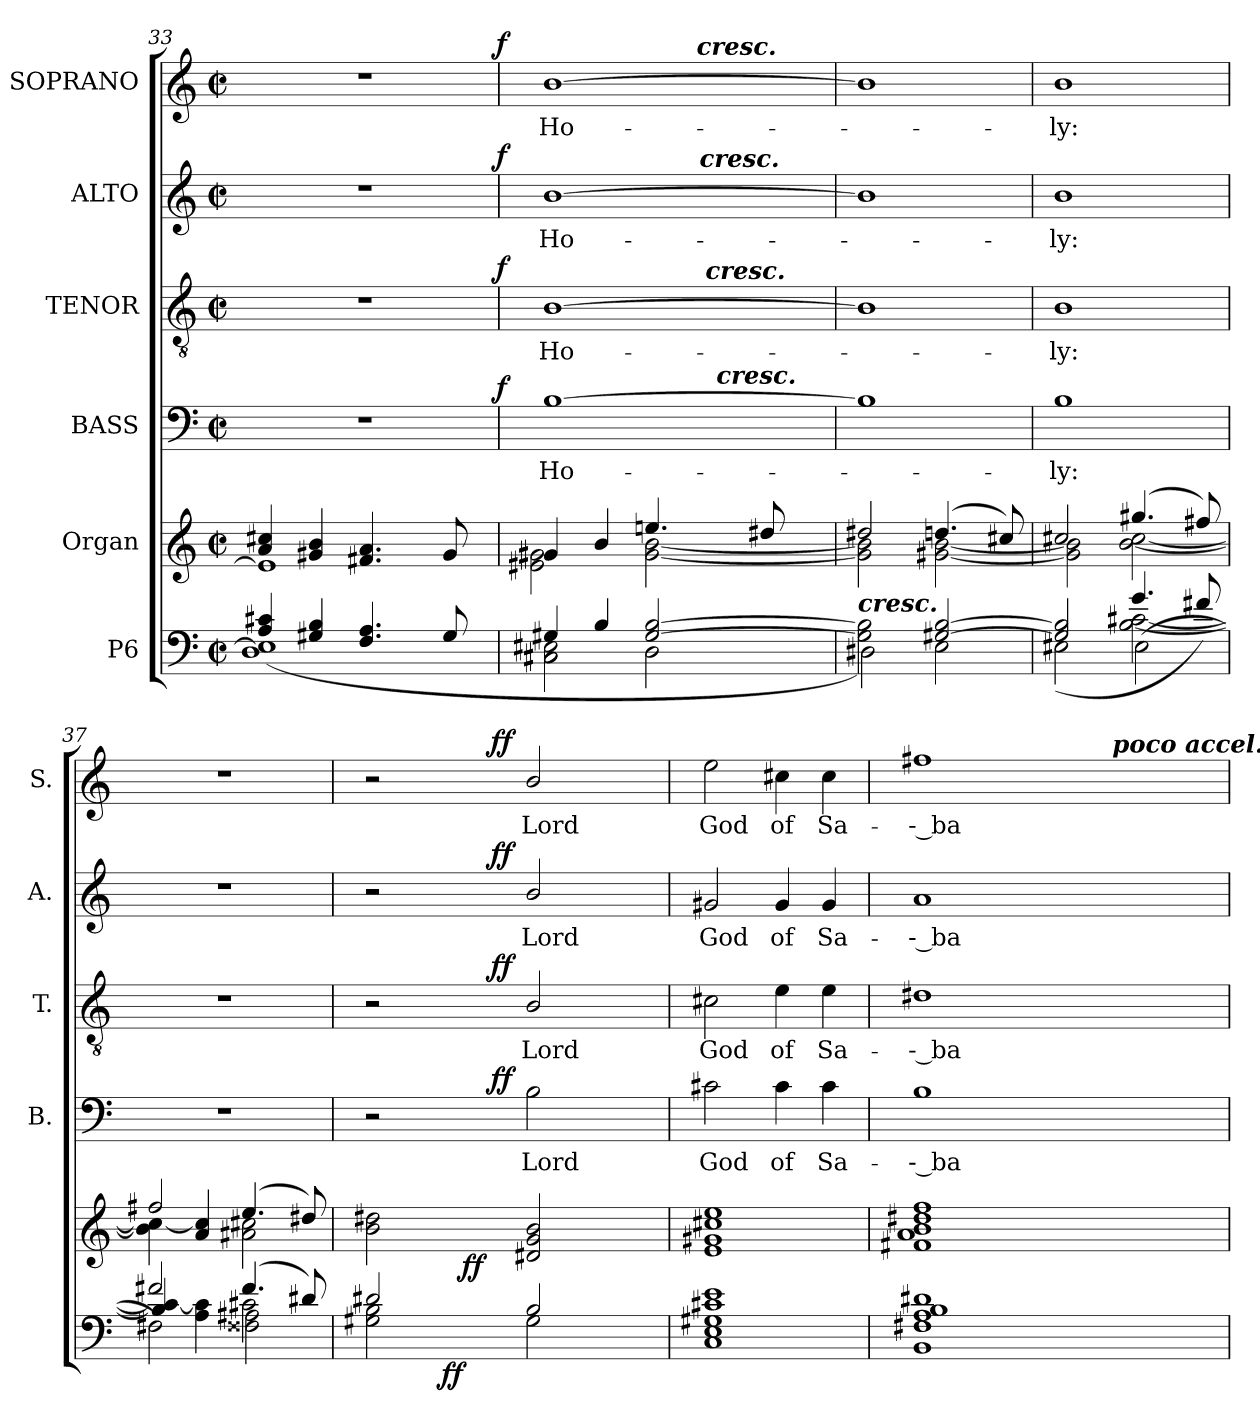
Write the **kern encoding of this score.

**kern	**dynam	**kern	**dynam	**kern	**text	**dynam	**kern	**text	**dynam	**kern	**text	**dynam	**kern	**text	**dynam
*part6	*part6	*part5	*part5	*part4	*part4	*part4	*part3	*part3	*part3	*part2	*part2	*part2	*part1	*part1	*part1
*staff6	*staff6	*staff5	*staff5	*staff4	*staff4	*staff4	*staff3	*staff3	*staff3	*staff2	*staff2	*staff2	*staff1	*staff1	*staff1
*I"P6	*	*I"Organ	*	*I"BASS	*	*	*I"TENOR	*	*	*I"ALTO	*	*	*I"SOPRANO	*	*
*	*	*	*	*I'B.	*	*	*I'T.	*	*	*I'A.	*	*	*I'S.	*	*
*clefF4	*	*clefG2	*	*clefF4	*	*	*clefGv2	*	*	*clefG2	*	*	*clefG2	*	*
*	*	*	*	*	*	*	*ITrd7c12	*	*	*	*	*	*	*	*
*k[]	*	*k[]	*	*k[]	*	*	*k[]	*	*	*k[]	*	*	*k[]	*	*
*C:	*	*C:	*	*C:	*	*	*C:	*	*	*C:	*	*	*C:	*	*
*M2/2	*	*M2/2	*	*M2/2	*	*	*M2/2	*	*	*M2/2	*	*	*M2/2	*	*
*met(c|)	*	*met(c|)	*	*met(c|)	*	*	*met(c|)	*	*	*met(c|)	*	*	*met(c|)	*	*
=33	=33	=33	=33	=33	=33	=33	=33	=33	=33	=33	=33	=33	=33	=33	=33
*^	*	*^	*	*^	*	*	*^	*	*	*^	*	*	*^	*	*
4Ai/ 4c#Xi	(1Di 1Ei]	.	4ai/ 4cc#Xi	1ei]	.	1r	2ryy	.	.	1r	2ryy	.	.	1r	2ryy	.	.	1r	2ryy	.	.
4G#Xi/ 4Bi	.	.	4g#Xi/ 4bi	.	.	.	.	.	.	.	.	.	.	.	.	.	.	.	.	.	.
4.Fi/ 4.Ai	.	.	4.f#Xi/ 4.ai	.	.	.	4ryy	.	.	.	4ryy	.	.	.	4ryy	.	.	.	4ryy	.	.
.	.	.	.	.	.	.	8ryy	.	.	.	8ryy	.	.	.	8ryy	.	.	.	8ryy	.	.
8G#i/	.	.	8g#i/	.	.	.	16ryy	.	.	.	16ryy	.	.	.	16ryy	.	.	.	16ryy	.	.
.	.	.	.	.	.	.	32ryy	.	.	.	32ryy	.	.	.	32ryy	.	.	.	32ryy	.	.
.	.	.	.	.	.	.	64ryy	.	.	.	64ryy	.	.	.	64ryy	.	.	.	64ryy	.	.
.	.	.	.	.	.	.	128...ryy	.	.	.	128...ryy	.	.	.	128...ryy	.	.	.	128...ryy	.	.
.	.	.	.	.	.	.	1024ryy	.	f	.	1024ryy	.	f	.	1024ryy	.	f	.	1024ryy	.	f
=34	=34	=34	=34	=34	=34	=34	=34	=34	=34	=34	=34	=34	=34	=34	=34	=34	=34	=34	=34	=34	=34
*	*^	*	*	*	*	*	*	*	*	*	*	*	*	*	*	*	*	*	*	*	*
!	!	!	!	!	!	!	!	!	!LO:LY:b:color=#000000	!	!	!	!	!	!	!	!	!	!	!	!	!
!	!	!	!	!	!	!	!	!	!	!	!	!	!LO:LY:b:color=#000000	!	!	!	!	!	!	!	!	!
!	!	!	!	!	!	!	!	!	!	!	!	!	!	!	!	!	!LO:LY:b:color=#000000	!	!	!	!	!
!	!	!	!	!	!	!	!	!	!	!	!	!	!	!	!	!	!	!	!	!	!LO:LY:b:color=#000000	!
4G#Xi/	2C#Xi\	2C#i\ 2E#Xi	.	4g#Xi/	2e#Xi\ 2g#i	.	[1Bi	2ryy	Ho-	.	[1BBi	2ryy	Ho-	.	[1bi	2ryy	Ho-	.	[1bi	2ryy	Ho-	.
4Bi/	.	.	.	4bi/	.	.	.	.	.	.	.	.	.	.	.	.	.	.	.	.	.	.
[2G#i/ [2Bi	2Di\	2ryy	.	4.eeni/	[2g#i\ [2bi	.	.	8ryy	.	.	.	8ryy	.	.	.	8ryy	.	.	.	8ryy	.	.
.	.	.	.	.	.	.	.	32ryy	.	.	.	32ryy	.	.	.	32ryy	.	.	.	64ryy	.	.
.	.	.	.	.	.	.	.	.	.	.	.	.	.	.	.	.	.	.	.	128...ryy	.	.
!	!	!	!	!	!	!	!	!	!	!	!	!	!	!	!	!	!	!	!	!LO:TX:a:Bi:t=cresc.	!	!
.	.	.	.	.	.	.	.	.	.	.	.	.	.	.	.	.	.	.	.	4ryy	.	.
.	.	.	.	.	.	.	.	64ryy	.	.	.	128ryy	.	.	.	1024ryy	.	.	.	.	.	.
!	!	!	!	!	!	!	!	!	!	!	!	!	!	!	!	!LO:TX:a:Bi:t=cresc.	!	!	!	!	!	!
.	.	.	.	.	.	.	.	.	.	.	.	.	.	.	.	4ryy	.	.	.	.	.	.
!	!	!	!	!	!	!	!	!	!	!	!	!LO:TX:a:Bi:t=cresc.	!	!	!	!	!	!	!	!	!	!
.	.	.	.	.	.	.	.	.	.	.	.	4ryy	.	.	.	.	.	.	.	.	.	.
.	.	.	.	.	.	.	.	256.ryy	.	.	.	.	.	.	.	.	.	.	.	.	.	.
!	!	!	!	!	!	!	!	!LO:TX:a:Bi:t=cresc.	!	!	!	!	!	!	!	!	!	!	!	!	!	!
.	.	.	.	.	.	.	.	4ryy	.	.	.	.	.	.	.	.	.	.	.	.	.	.
.	.	.	.	8dd#Xi/	.	.	.	.	.	.	.	.	.	.	.	.	.	.	.	.	.	.
.	.	.	.	.	.	.	.	.	.	.	.	.	.	.	.	.	.	.	.	16ryy	.	.
.	.	.	.	.	.	.	.	.	.	.	.	.	.	.	.	16ryy	.	.	.	.	.	.
.	.	.	.	.	.	.	.	.	.	.	.	16ryy	.	.	.	.	.	.	.	.	.	.
.	.	.	.	.	.	.	.	16ryy	.	.	.	.	.	.	.	.	.	.	.	.	.	.
.	.	.	.	.	.	.	.	.	.	.	.	.	.	.	.	.	.	.	.	32ryy	.	.
.	.	.	.	.	.	.	.	.	.	.	.	.	.	.	.	64ryy	.	.	.	.	.	.
.	.	.	.	.	.	.	.	.	.	.	.	64.ryy	.	.	.	.	.	.	.	.	.	.
.	.	.	.	.	.	.	.	.	.	.	.	.	.	.	.	128...ryy	.	.	.	.	.	.
.	.	.	.	.	.	.	.	128ryy	.	.	.	.	.	.	.	.	.	.	.	.	.	.
.	.	.	.	.	.	.	.	512ryy	.	.	.	.	.	.	.	.	.	.	.	.	.	.
.	.	.	.	.	.	.	.	.	.	.	.	.	.	.	.	.	.	.	.	1024ryy	.	.
!!LO:LB:g=z
=35	=35	=35	=35	=35	=35	=35	=35	=35	=35	=35	=35	=35	=35	=35	=35	=35	=35	=35	=35	=35	=35	=35
!LO:TX:a:Bi:t=cresc.	!	!	!	!	!	!	!	!	!	!	!	!	!	!	!	!	!	!	!	!	!	!
*	*	*	*	*	*	*	*v	*v	*	*	*	*	*	*	*v	*v	*	*	*v	*v	*	*
*	*v	*v	*	*	*	*	*	*	*	*v	*v	*	*	*	*	*	*	*	*
2G#i\] 2Bi]	2D#Xi\)	.	2dd#Xi/	2g#i\] 2bi]	.	1Bi]	.	.	1BBi]	.	.	1bi]	.	.	1bi]	.	.
[2G#Xi/ [2Bi	(2Ei\	.	(4.ddni/	[2g#Xi\ [2bi	.	.	.	.	.	.	.	.	.	.	.	.	.
.	.	.	8cc#Xi/)	.	.	.	.	.	.	.	.	.	.	.	.	.	.
=36	=36	=36	=36	=36	=36	=36	=36	=36	=36	=36	=36	=36	=36	=36	=36	=36	=36
*	*^	*	*	*	*	*	*	*	*	*	*	*	*	*	*	*	*
!	!	!	!	!	!	!	!	!LO:LY:b:color=#000000	!	!	!	!	!	!	!	!	!	!
!	!	!	!	!	!	!	!	!	!	!	!LO:LY:b:color=#000000	!	!	!	!	!	!	!
!	!	!	!	!	!	!	!	!	!	!	!	!	!	!LO:LY:b:color=#000000	!	!	!	!
!	!	!	!	!	!	!	!	!	!	!	!	!	!	!	!	!	!LO:LY:b:color=#000000	!
2G#i/] 2Bi]	(2E#Xi\	2ryy	.	2cc#Xi/	2g#i\] 2bi]	.	1Bi	-ly:	.	1BBi	-ly:	.	1bi	-ly:	.	1bi	-ly:	.
4.gi/	[2Bi\ [2c#Xi	(2E#i\	.	(4.gg#Xi/	[2bi\ [2cc#i	.	.	.	.	.	.	.	.	.	.	.	.	.
8f#Xi/)	.	.	.	8ff#Xi/)	.	.	.	.	.	.	.	.	.	.	.	.	.	.
=37	=37	=37	=37	=37	=37	=37	=37	=37	=37	=37	=37	=37	=37	=37	=37	=37	=37	=37
2f#Xi/	4Bi/] 4c#i_	2F#Xi\)	.	2ff#Xi/	4bi\] 4cc#i_	.	1r	.	.	1r	.	.	1r	.	.	1r	.	.
.	4Ai\ 4c#i]	.	.	.	4ai/ 4cc#i]	.	.	.	.	.	.	.	.	.	.	.	.	.
(4.f#i/	2c#Xi\	2F##Xi\ 2A#Xi	.	(4.eei/	2a#Xi\ 2cc#Xi	.	.	.	.	.	.	.	.	.	.	.	.	.
8d#Xi/)	.	.	.	8dd#Xi/)	.	.	.	.	.	.	.	.	.	.	.	.	.	.
=38	=38	=38	=38	=38	=38	=38	=38	=38	=38	=38	=38	=38	=38	=38	=38	=38	=38	=38
*	*	*	*	*	*	*	*^	*	*	*^	*	*	*^	*	*	*^	*	*
2d#Xi/	2G#Xi\ 2Bi	8ryy	.	2bi\ 2dd#Xi	4ryy	.	2r	4ryy	.	.	2r	4ryy	.	.	2r	4ryy	.	.	2r	4ryy	.	.
.	.	16ryy	.	.	.	.	.	.	.	.	.	.	.	.	.	.	.	.	.	.	.	.
.	.	32ryy	.	.	.	.	.	.	.	.	.	.	.	.	.	.	.	.	.	.	.	.
.	.	64...ryy	.	.	.	.	.	.	.	.	.	.	.	.	.	.	.	.	.	.	.	.
.	.	2ryy	ff	.	.	.	.	.	.	.	.	.	.	.	.	.	.	.	.	.	.	.
.	.	.	.	.	32ryy	.	.	16ryy	.	.	.	16ryy	.	.	.	16ryy	.	.	.	16ryy	.	.
.	.	.	.	.	256..ryy	.	.	.	.	.	.	.	.	.	.	.	.	.	.	.	.	.
.	.	.	.	.	2ryy	ff	.	.	.	.	.	.	.	.	.	.	.	.	.	.	.	.
.	.	.	.	.	.	.	.	32ryy	.	.	.	32ryy	.	.	.	32ryy	.	.	.	32ryy	.	.
.	.	.	.	.	.	.	.	256ryy	.	.	.	256ryy	.	.	.	256ryy	.	.	.	256ryy	.	.
.	.	.	.	.	.	.	.	1024ryy	.	.	.	1024ryy	.	.	.	1024ryy	.	.	.	1024ryy	.	.
.	.	.	.	.	.	.	.	2ryy	.	ff	.	2ryy	.	ff	.	2ryy	.	ff	.	2ryy	.	ff
!	!	!	!	!	!	!	!	!	!LO:LY:b:color=#000000	!	!	!	!	!	!	!	!	!	!	!	!	!
!	!	!	!	!	!	!	!	!	!	!	!	!	!LO:LY:b:color=#000000	!	!	!	!	!	!	!	!	!
!	!	!	!	!	!	!	!	!	!	!	!	!	!	!	!	!	!LO:LY:b:color=#000000	!	!	!	!	!
!	!	!	!	!	!	!	!	!	!	!	!	!	!	!	!	!	!	!	!	!	!LO:LY:b:color=#000000	!
2Bi/	2G#i\	.	.	2d#Xi/ 2gi 2bi	.	.	2Bi\	.	Lord	.	2BBi/	.	Lord	.	2bi/	.	Lord	.	2bi/	.	Lord	.
.	.	4ryy	.	.	.	.	.	.	.	.	.	.	.	.	.	.	.	.	.	.	.	.
.	.	.	.	.	8ryy	.	.	.	.	.	.	.	.	.	.	.	.	.	.	.	.	.
.	.	.	.	.	.	.	.	8ryy	.	.	.	8ryy	.	.	.	8ryy	.	.	.	8ryy	.	.
.	.	.	.	.	16ryy	.	.	.	.	.	.	.	.	.	.	.	.	.	.	.	.	.
.	.	.	.	.	.	.	.	64ryy	.	.	.	64ryy	.	.	.	64ryy	.	.	.	64ryy	.	.
.	.	.	.	.	64ryy	.	.	.	.	.	.	.	.	.	.	.	.	.	.	.	.	.
.	.	.	.	.	.	.	.	128ryy	.	.	.	128ryy	.	.	.	128ryy	.	.	.	128ryy	.	.
.	.	.	.	.	128ryy	.	.	.	.	.	.	.	.	.	.	.	.	.	.	.	.	.
.	.	.	.	.	.	.	.	512.ryy	.	.	.	512.ryy	.	.	.	512.ryy	.	.	.	512.ryy	.	.
.	.	512ryy	.	.	.	.	.	.	.	.	.	.	.	.	.	.	.	.	.	.	.	.
.	.	.	.	.	1024ryy	.	.	.	.	.	.	.	.	.	.	.	.	.	.	.	.	.
*	*	*	*	*	*	*	*v	*v	*	*	*	*	*	*	*v	*v	*	*	*v	*v	*	*
*	*v	*v	*	*	*	*	*	*	*	*v	*v	*	*	*	*	*	*	*	*
=39	=39	=39	=39	=39	=39	=39	=39	=39	=39	=39	=39	=39	=39	=39	=39	=39	=39
*	*^	*	*	*	*	*^	*	*	*^	*	*	*^	*	*	*^	*	*
!	!	!	!	!	!	!	!	!	!LO:LY:b:color=#000000	!	!	!	!	!	!	!	!	!	!	!	!	!
*	*	*	*	*	*	*	*v	*v	*	*	*	*	*	*	*v	*v	*	*	*v	*v	*	*
*	*v	*v	*	*	*	*	*	*	*	*v	*v	*	*	*	*	*	*	*	*
*	*^	*	*	*	*	*^	*	*	*^	*	*	*^	*	*	*^	*	*
!	!	!	!	!	!	!	!	!	!	!	!	!	!LO:LY:b:color=#000000	!	!	!	!	!	!	!	!	!
*	*	*	*	*	*	*	*v	*v	*	*	*	*	*	*	*v	*v	*	*	*v	*v	*	*
*	*v	*v	*	*	*	*	*	*	*	*v	*v	*	*	*	*	*	*	*	*
*	*^	*	*	*	*	*^	*	*	*^	*	*	*^	*	*	*^	*	*
!	!	!	!	!	!	!	!	!	!	!	!	!	!	!	!	!	!LO:LY:b:color=#000000	!	!	!	!	!
*	*	*	*	*	*	*	*v	*v	*	*	*	*	*	*	*v	*v	*	*	*v	*v	*	*
*	*v	*v	*	*	*	*	*	*	*	*v	*v	*	*	*	*	*	*	*	*
*	*^	*	*	*	*	*^	*	*	*^	*	*	*^	*	*	*^	*	*
!	!	!	!	!	!	!	!	!	!	!	!	!	!	!	!	!	!	!	!	!	!LO:LY:b:color=#000000	!
*	*	*	*	*	*	*	*v	*v	*	*	*	*	*	*	*v	*v	*	*	*v	*v	*	*
*	*v	*v	*	*	*	*	*	*	*	*v	*v	*	*	*	*	*	*	*	*
1c#Xi 1ei	1Ci 1Ei 1G#Xi	.	1cc#Xi 1eei	1ei 1g#Xi	.	2c#Xi\	God	.	2C#Xi\	God	.	2g#Xi/	God	.	2eei\	God	.
!	!	!	!	!	!	!	!LO:LY:b:color=#000000	!	!	!	!	!	!	!	!	!	!
!	!	!	!	!	!	!	!	!	!	!LO:LY:b:color=#000000	!	!	!	!	!	!	!
!	!	!	!	!	!	!	!	!	!	!	!	!	!LO:LY:b:color=#000000	!	!	!	!
!	!	!	!	!	!	!	!	!	!	!	!	!	!	!	!	!LO:LY:b:color=#000000	!
.	.	.	.	.	.	4c#i\	of	.	4Ei\	of	.	4g#i/	of	.	4cc#Xi\	of	.
!	!	!	!	!	!	!	!LO:LY:b:color=#000000	!	!	!	!	!	!	!	!	!	!
!	!	!	!	!	!	!	!	!	!	!LO:LY:b:color=#000000	!	!	!	!	!	!	!
!	!	!	!	!	!	!	!	!	!	!	!	!	!LO:LY:b:color=#000000	!	!	!	!
!	!	!	!	!	!	!	!	!	!	!	!	!	!	!	!	!LO:LY:b:color=#000000	!
.	.	.	.	.	.	4c#i\	Sa-	.	4Ei\	Sa-	.	4g#i/	Sa-	.	4cc#i\	Sa-	.
*	*	*	*v	*v	*	*	*	*	*	*	*	*	*	*	*	*	*
!!LO:PB:g=z
=40	=40	=40	=40	=40	=40	=40	=40	=40	=40	=40	=40	=40	=40	=40	=40	=40
!	!	!	!	!	!	!LO:LY:b:color=#000000	!	!	!	!	!	!	!	!	!	!
!	!	!	!	!	!	!	!	!	!LO:LY:b:color=#000000	!	!	!	!	!	!	!
!	!	!	!	!	!	!	!	!	!	!	!	!LO:LY:b:color=#000000	!	!	!	!
!	!	!	!	!	!	!	!	!	!	!	!	!	!	!	!LO:LY:b:color=#000000	!
*	*	*	*	*	*	*	*	*	*	*	*	*	*	*^	*	*
1F#Xi 1Ai 1Bi 1d#Xi	1BBi	.	1f#Xi 1ai 1bi 1dd#Xi 1ffi	.	1Bi	-- ba-	.	1D#Xi	-- ba-	.	1ai	-- ba-	.	1ff#Xi	2ryy	-- ba-	.
.	.	.	.	.	.	.	.	.	.	.	.	.	.	.	4ryy	.	.
.	.	.	.	.	.	.	.	.	.	.	.	.	.	.	8ryy	.	.
.	.	.	.	.	.	.	.	.	.	.	.	.	.	.	16ryy	.	.
.	.	.	.	.	.	.	.	.	.	.	.	.	.	.	32ryy	.	.
.	.	.	.	.	.	.	.	.	.	.	.	.	.	.	64ryy	.	.
.	.	.	.	.	.	.	.	.	.	.	.	.	.	.	128...ryy	.	.
!	!	!	!	!	!	!	!	!	!	!	!	!	!	!	!LO:TX:a:Bi:t=poco accel.	!	!
.	.	.	.	.	.	.	.	.	.	.	.	.	.	.	1024ryy	.	.
*v	*v	*	*	*	*	*	*	*	*	*	*	*	*	*v	*v	*	*
=	=	=	=	=	=	=	=	=	=	=	=	=	=	=	=
*-	*-	*-	*-	*-	*-	*-	*-	*-	*-	*-	*-	*-	*-	*-	*-
